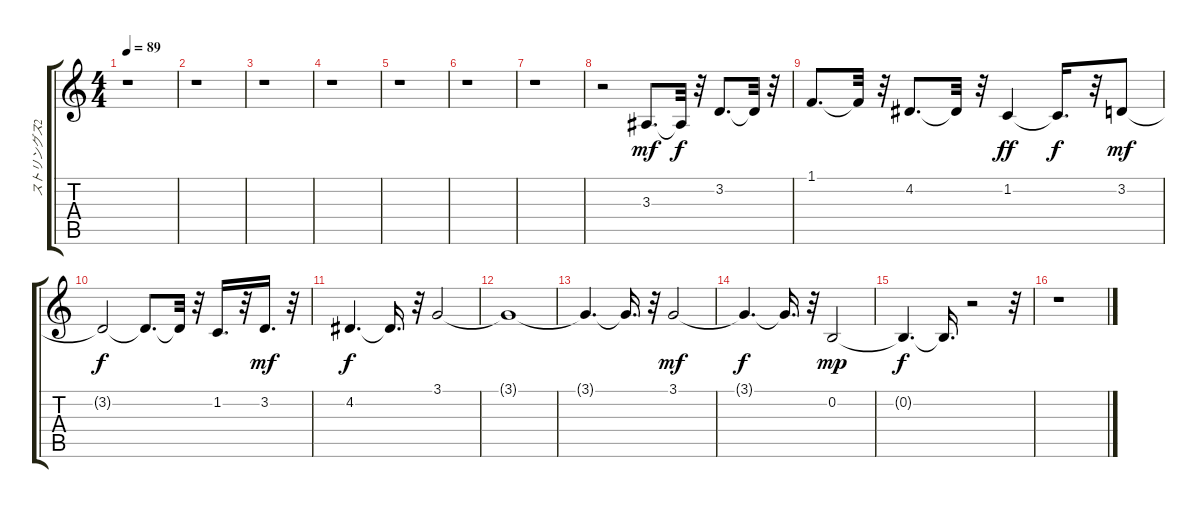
\track ("ストリングス2" "ストリングス2") {instrument stringensemble1}
\staff {score tabs}
\tuning (E4 B3 G3 D3 A2 E2) {hide}
\ts (4 4)
\tempo 89
\clef g2
\ks c
r.1{dy f} |
r.1 |
r.1 |
r.1 |
r.1 |
r.1 |
r.1 |
r.2 3.3.8{d dy mf} 3.3{t}.32{dy f} r.32 3.2.8{d} 3.2{t}.32 r.32 |
1.1.8{d} 1.1{t}.32 r.32 4.2.8{d} 4.2{t}.32 r.32 1.2.4{dy ff} 1.2{t}.16{d dy f} r.32 3.2.8{dy mf} |
3.2{t}.2{dy f} 3.2{t}.8{d} 3.2{t}.32 r.32 1.2.16{d} r.32 3.2.16{d dy mf} r.32 |
4.2.4{d dy f} 4.2{t}.16{d} r.32 3.1.2 |
3.1{t}.1 |
3.1{t}.4{d} 3.1{t}.16{d} r.32 3.1.2{dy mf} |
3.1{t}.4{d dy f} 3.1{t}.16{d} r.32 0.2.2{dy mp} |
0.2{t}.4{d dy f} 0.2{t}.16{d} r.2 r.32 |
r.1
